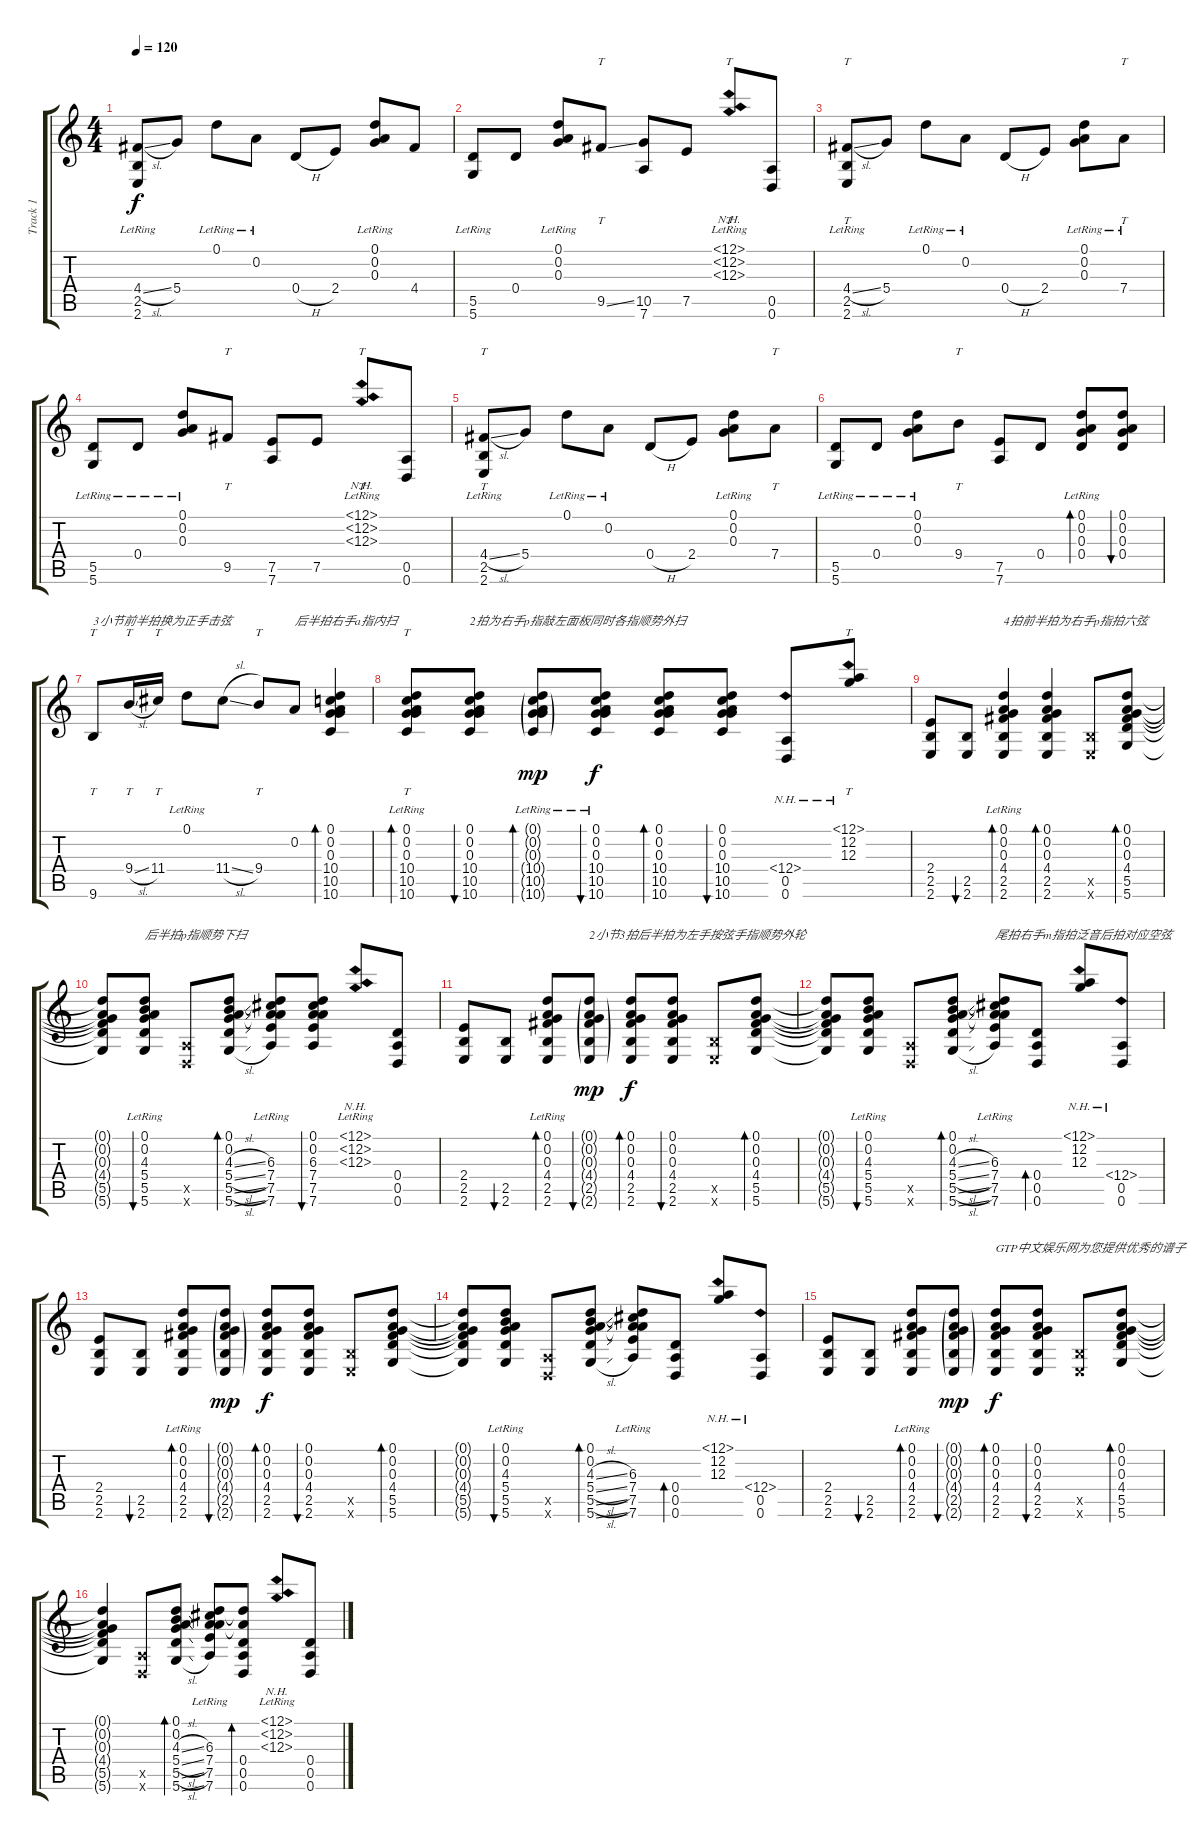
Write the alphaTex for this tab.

\track ("Track 1" "Track 1") {instrument acousticguitarsteel}
\staff {score tabs}
\tuning (D4 A3 G3 D3 A2 D2) {hide}
\ts (4 4)
\tempo 120
\clef g2
\ks c
(4.4{sl lr} 2.5 2.6).8{dy f} 5.4.8 0.1{lr}.8 0.2{lr}.8 0.4{h}.8 2.4.8 (0.1 0.2 0.3{lr}).8 4.4.8 |
(5.5{lr} 5.6).8 0.4.8 (0.1 0.2 0.3{lr}).8 9.5{ss}.8{tt} (10.5 7.6).8 7.5.8 (12.1{nh lr} 12.2{nh} 12.3{nh lr}).8{tt} (0.5 0.6).8 |
(4.4{sl lr} 2.5 2.6).8{tt} 5.4.8 0.1{lr}.8 0.2{lr}.8 0.4{h}.8 2.4.8 (0.1 0.2 0.3{lr}).8 7.4{lr}.8{tt} |
(5.5{lr} 5.6).8 0.4{lr}.8 (0.1 0.2 0.3{lr}).8 9.5.8{tt} (7.5 7.6).8 7.5.8 (12.1{nh lr} 12.2{nh} 12.3{nh lr}).8{tt} (0.5 0.6).8 |
(4.4{sl lr} 2.5 2.6).8{tt} 5.4.8 0.1{lr}.8 0.2{lr}.8 0.4{h}.8 2.4.8 (0.1 0.2 0.3{lr}).8 7.4.8{tt} |
(5.5{lr} 5.6).8 0.4{lr}.8 (0.1 0.2 0.3{lr}).8 9.4.8{tt} (7.5 7.6).8 0.4.8 (0.1{lr} 0.2 0.3{lr} 0.4).8{bd 120} (0.1 0.2 0.3 0.4).8{bu 120} |
9.6.8{tt txt "3小节前半拍换为正手击弦"} 9.4{sl}.16{tt} 11.4.16{tt} 0.1{lr}.8 11.4{sl}.8 9.4.8{tt} 0.2.8{txt "后半拍右手a指内扫"} (0.1 0.2 0.3 10.4 10.5 10.6).4{bd 60} |
(0.1 0.2 0.3 10.4{lr} 10.5 10.6).8{tt bd 60} (0.1 0.2 0.3 10.4 10.5 10.6).8{bu 60 txt "2拍为右手p指敲左面板同时各指顺势外扫"} (0.1{g lr} 0.2{g} 0.3{g} 10.4{g} 10.5{g} 10.6{g}).8{bd 60 dy mp} (0.1 0.2{lr} 0.3 10.4 10.5 10.6).8{bu 60 dy f} (0.1 0.2 0.3 10.4 10.5 10.6).8{bd 60} (0.1 0.2 0.3 10.4 10.5 10.6).8{bu 60} (0.4{nh} 0.5 0.6).8 (12.1{nh} 12.2 12.3).8{tt} |
(2.4 2.5 2.6).8 (2.5 2.6).8{bu 120} (0.1 0.2 0.3{lr} 4.4 2.5 2.6).4{bd 60 txt "4拍前半拍为右手p指拍六弦"} (0.1 0.2 0.3 4.4 2.5 2.6).4{bd 30} (2.5{x} 2.6{x}).8 (0.1 0.2 0.3 4.4 5.5 5.6).8{bd 30} |
(0.1{t} 0.2{t} 0.3{t} 4.4{t} 5.5{t} 5.6{t}).8 (0.1 0.2 4.3{lr} 5.4 5.5 5.6).8{bu 30 txt "后半拍p指顺势下扫"} (0.5{x} 0.6{x}).8 (0.1 0.2 4.3{sl} 5.4{sl} 5.5{sl} 5.6{sl}).8{bd 60} (0.1{t} 0.2{t} 6.3{lr} 7.4 7.5 7.6).8 (0.1 0.2 6.3 7.4 7.5 7.6).8{bu 60} (12.1{nh} 12.2{nh} 12.3{nh lr}).8 (0.4 0.5 0.6).8 |
(2.4 2.5 2.6).8 (2.5 2.6).8{bu 120} (0.1 0.2 0.3{lr} 4.4 2.5 2.6).8{bd 60} (0.1{g} 0.2{g} 0.3{g} 4.4{g} 2.5{g} 2.6{g}).8{bu 60 txt "2小节3拍后半拍为左手按弦手指顺势外轮" dy mp} (0.1 0.2 0.3 4.4 2.5 2.6).8{bd 30 dy f} (0.1 0.2 0.3 4.4 2.5 2.6).8{bu 30} (2.5{x} 2.6{x}).8 (0.1 0.2 0.3 4.4 5.5 5.6).8{bd 30} |
(0.1{t} 0.2{t} 0.3{t} 4.4{t} 5.5{t} 5.6{t}).8 (0.1 0.2 4.3{lr} 5.4 5.5 5.6).8{bu 30} (0.5{x} 0.6{x}).8 (0.1 0.2 4.3{sl} 5.4{sl} 5.5{sl} 5.6{sl}).8{bd 60} (0.1{t} 0.2{t} 6.3{lr} 7.4 7.5 7.6).8{txt "尾拍右手m指拍泛音后拍对应空弦 "} (0.4 0.5 0.6).8{bd 60} (12.1{nh} 12.2 12.3).8 (0.4{nh} 0.5 0.6).8 |
(2.4 2.5 2.6).8 (2.5 2.6).8{bu 120} (0.1 0.2 0.3{lr} 4.4 2.5 2.6).8{bd 60} (0.1{g} 0.2{g} 0.3{g} 4.4{g} 2.5{g} 2.6{g}).8{bu 60 dy mp} (0.1 0.2 0.3 4.4 2.5 2.6).8{bd 30 dy f} (0.1 0.2 0.3 4.4 2.5 2.6).8{bu 30} (2.5{x} 2.6{x}).8 (0.1 0.2 0.3 4.4 5.5 5.6).8{bd 30} |
(0.1{t} 0.2{t} 0.3{t} 4.4{t} 5.5{t} 5.6{t}).8 (0.1 0.2 4.3{lr} 5.4 5.5 5.6).8{bu 30} (0.5{x} 0.6{x}).8 (0.1 0.2 4.3{sl} 5.4{sl} 5.5{sl} 5.6{sl}).8{bd 60} (0.1{t} 0.2{t} 6.3{lr} 7.4 7.5 7.6).8 (0.4 0.5 0.6).8{bd 60} (12.1{nh} 12.2 12.3).8 (0.4{nh} 0.5 0.6).8 |
(2.4 2.5 2.6).8 (2.5 2.6).8{bu 120} (0.1 0.2 0.3{lr} 4.4 2.5 2.6).8{bd 60} (0.1{g} 0.2{g} 0.3{g} 4.4{g} 2.5{g} 2.6{g}).8{bu 60 dy mp} (0.1 0.2 0.3 4.4 2.5 2.6).8{bd 30 txt "GTP中文娱乐网为您提供优秀的谱子" dy f} (0.1 0.2 0.3 4.4 2.5 2.6).8{bu 30} (2.5{x} 2.6{x}).8 (0.1 0.2 0.3 4.4 5.5 5.6).8{bd 30} |
(0.1{t} 0.2{t} 0.3{t} 4.4{t} 5.5{t} 5.6{t}).4 (0.5{x} 0.6{x}).8 (0.1 0.2 4.3{sl} 5.4{sl} 5.5{sl} 5.6{sl}).8{bd 120} (0.1{t} 0.2{t} 6.3{lr} 7.4 7.5 7.6).8 (0.1{t} 0.2{t} 0.4 0.5 0.6).8{bd 240} (12.1{nh} 12.2{nh} 12.3{nh lr}).8 (0.4 0.5 0.6).8
